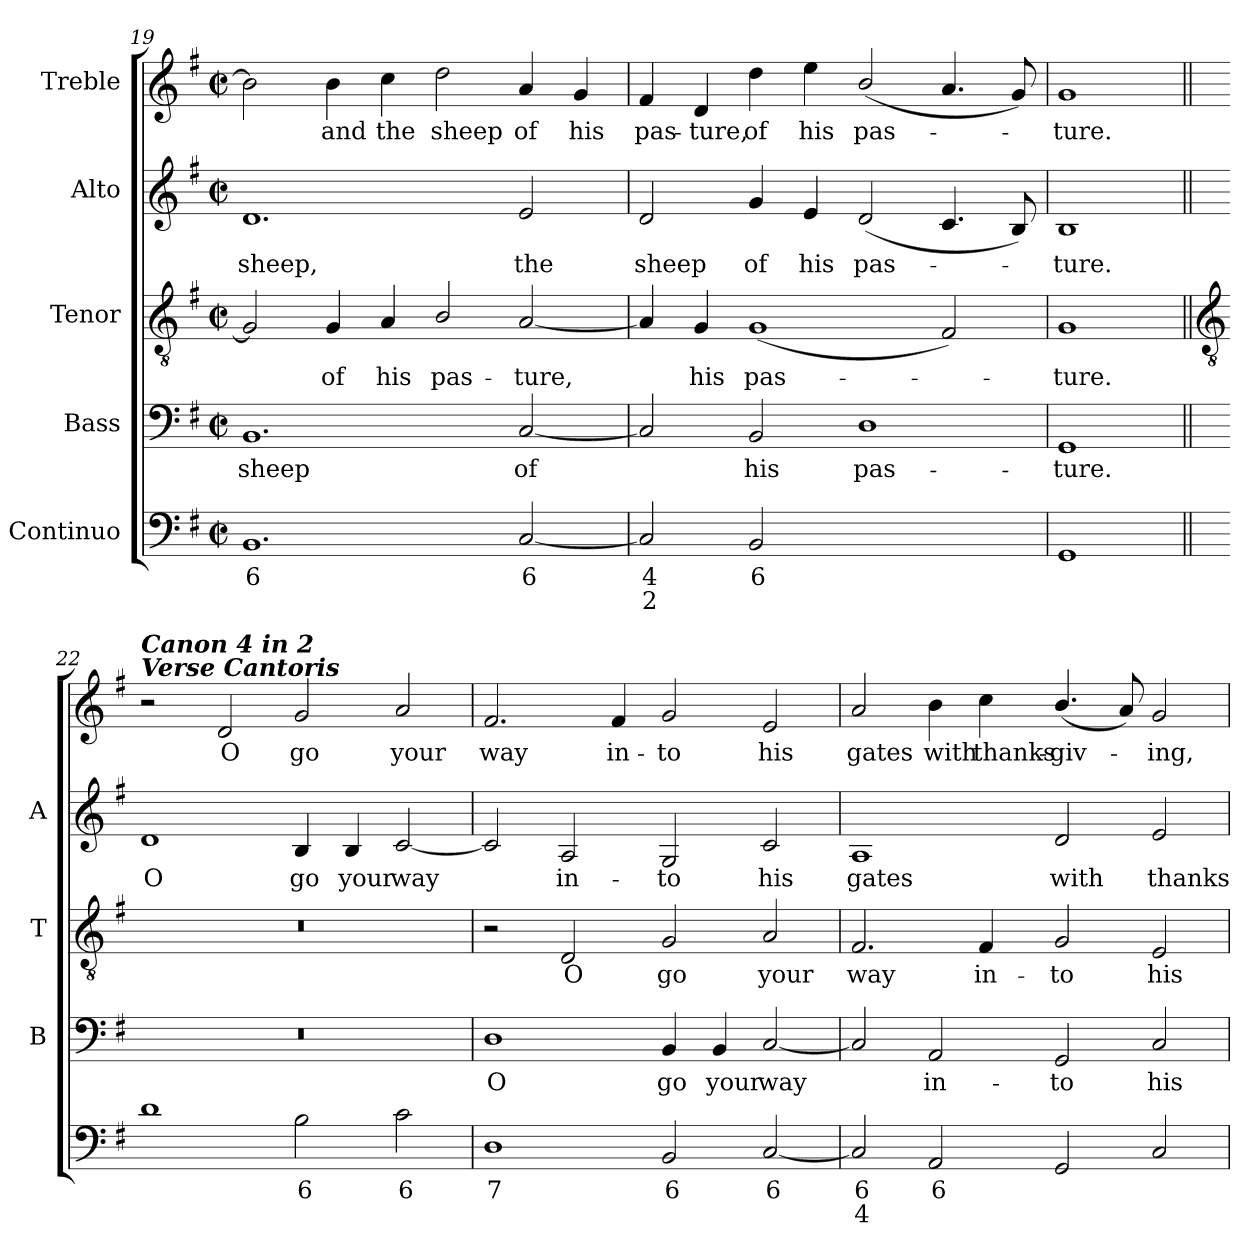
**kern	**text	**text	**kern	**text	**kern	**text	**kern	**text	**kern	**text
*part5	*part5	*part5	*part4	*part4	*part3	*part3	*part2	*part2	*part1	*part1
*staff5	*staff5	*staff5	*staff4	*staff4	*staff3	*staff3	*staff2	*staff2	*staff1	*staff1
*I"Continuo	*	*	*I"Bass	*	*I"Tenor	*	*I"Alto	*	*I"Treble	*
*	*	*	*I'B	*	*I'T	*	*I'A	*	*	*
*clefF4	*	*	*clefF4	*	*clefGv2	*	*clefG2	*	*clefG2	*
*k[f#]	*	*	*k[f#]	*	*k[f#]	*	*k[f#]	*	*k[f#]	*
*G:	*	*	*G:	*	*G:	*	*G:	*	*G:	*
*M4/2	*	*	*M4/2	*	*M4/2	*	*M4/2	*	*M4/2	*
*met(c|)	*	*	*met(c|)	*	*met(c|)	*	*met(c|)	*	*met(c|)	*
=19	=19	=19	=19	=19	=19	=19	=19	=19	=19	=19
!	!LO:LY:b	!	!	!LO:LY:b	!	!	!	!LO:LY:b	!	!
1.BB	6	.	1.BB	sheep	2G]	.	1.d	sheep,	2b]	.
!	!	!	!	!	!	!LO:LY:b	!	!	!	!LO:LY:b
.	.	.	.	.	4G	of	.	.	4b	and
!	!	!	!	!	!	!LO:LY:b	!	!	!	!LO:LY:b
.	.	.	.	.	4A	his	.	.	4cc	the
!	!	!	!	!	!	!LO:LY:b	!	!	!	!LO:LY:b
.	.	.	.	.	2B/	pas-	.	.	2dd	sheep
!	!LO:LY:b	!	!	!LO:LY:b	!	!LO:LY:b	!	!LO:LY:b	!	!LO:LY:b
[2C	6	.	[2C	of	[2A	-ture,	2e	the	4a	of
!	!	!	!	!	!	!	!	!	!	!LO:LY:b
.	.	.	.	.	.	.	.	.	4g	his
=20	=20	=20	=20	=20	=20	=20	=20	=20	=20	=20
!	!LO:LY:b	!LO:LY:b	!	!	!	!	!	!LO:LY:b	!	!LO:LY:b
2C]	4	2	2C]	.	4A]	.	2d	sheep	4f#	pas-
!	!	!	!	!	!	!LO:LY:b	!	!	!	!LO:LY:b
.	.	.	.	.	4G	his	.	.	4d	-ture,
!	!LO:LY:b	!	!	!LO:LY:b	!	!LO:LY:b	!	!LO:LY:b	!	!LO:LY:b
2BB	6	.	2BB	his	(<1G	pas-	4g	of	4dd	of
!	!	!	!	!	!	!	!	!LO:LY:b	!	!LO:LY:b
.	.	.	.	.	.	.	4e	his	4ee	his
!	!LO:LY:b	!LO:LY:b	!	!LO:LY:b	!	!	!	!LO:LY:b	!	!LO:LY:b
[2Dyy	6	4	1D	pas-	.	.	(<2d	pas-	(<2b/	pas-
!	!LO:LY:b	!LO:LY:b	!	!	!	!	!	!	!	!
2Dyy]	6	3	.	.	2F#)	.	4.c	.	4.a	.
.	.	.	.	.	.	.	8B)	.	8g)	.
=21	=21	=21	=21	=21	=21	=21	=21	=21	=21	=21
!	!	!	!	!LO:LY:b	!	!LO:LY:b	!	!LO:LY:b	!	!LO:LY:b
1GG	.	.	1GG	-ture.	1G	ture.	1B	ture.	1g	ture.
!!LO:LB:g=z
=22||	=22||	=22||	=22||	=22||	=22||	=22||	=22||	=22||	=22||	=22||
*	*	*	*	*	*clefGv2	*	*	*	*	*
!	!	!	!	!	!	!	!	!	!LO:TX:a:Bi:t=Canon 4 in 2\nVerse Cantoris	!
!	!	!	!	!	!	!	!	!LO:LY:b	!	!
1d	.	.	0r	.	0r	.	1d	O	2r	.
!	!	!	!	!	!	!	!	!	!	!LO:LY:b
.	.	.	.	.	.	.	.	.	2d	O
!	!LO:LY:b	!	!	!	!	!	!	!LO:LY:b	!	!LO:LY:b
2B	6	.	.	.	.	.	4B	go	2g	go
!	!	!	!	!	!	!	!	!LO:LY:b	!	!
.	.	.	.	.	.	.	4B	your	.	.
!	!LO:LY:b	!	!	!	!	!	!	!LO:LY:b	!	!LO:LY:b
2c	6	.	.	.	.	.	[2c	way	2a	your
=23	=23	=23	=23	=23	=23	=23	=23	=23	=23	=23
!	!LO:LY:b	!	!	!LO:LY:b	!	!	!	!	!	!LO:LY:b
1D	7	.	1D	O	2r	.	2c]	.	2.f#	way
!	!	!	!	!	!	!LO:LY:b	!	!LO:LY:b	!	!
.	.	.	.	.	2D	O	2A	in-	.	.
!	!	!	!	!	!	!	!	!	!	!LO:LY:b
.	.	.	.	.	.	.	.	.	4f#	in-
!	!LO:LY:b	!	!	!LO:LY:b	!	!LO:LY:b	!	!LO:LY:b	!	!LO:LY:b
2BB	6	.	4BB	go	2G	go	2G	-to	2g	-to
!	!	!	!	!LO:LY:b	!	!	!	!	!	!
.	.	.	4BB	your	.	.	.	.	.	.
!	!LO:LY:b	!	!	!LO:LY:b	!	!LO:LY:b	!	!LO:LY:b	!	!LO:LY:b
[2C	6	.	[2C	way	2A	your	2c	his	2e	his
=24	=24	=24	=24	=24	=24	=24	=24	=24	=24	=24
!	!LO:LY:b	!LO:LY:b	!	!	!	!LO:LY:b	!	!LO:LY:b	!	!LO:LY:b
2C]	6	4	2C]	.	2.F#	way	1A	gates	2a	gates
!	!LO:LY:b	!	!	!LO:LY:b	!	!	!	!	!	!LO:LY:b
2AA	6	.	2AA	in-	.	.	.	.	4b	with
!	!	!	!	!	!	!LO:LY:b	!	!	!	!LO:LY:b
.	.	.	.	.	4F#	in-	.	.	4cc	thanks-
!	!	!	!	!LO:LY:b	!	!LO:LY:b	!	!LO:LY:b	!	!LO:LY:b
2GG	.	.	2GG	-to	2G	-to	2d	with	(<4.b/	-giv-
.	.	.	.	.	.	.	.	.	8a)	.
!	!	!	!	!LO:LY:b	!	!LO:LY:b	!	!LO:LY:b	!	!LO:LY:b
2C	.	.	2C	his	2E	his	2e	thanks-	2g	ing,
=	=	=	=	=	=	=	=	=	=	=
*-	*-	*-	*-	*-	*-	*-	*-	*-	*-	*-
